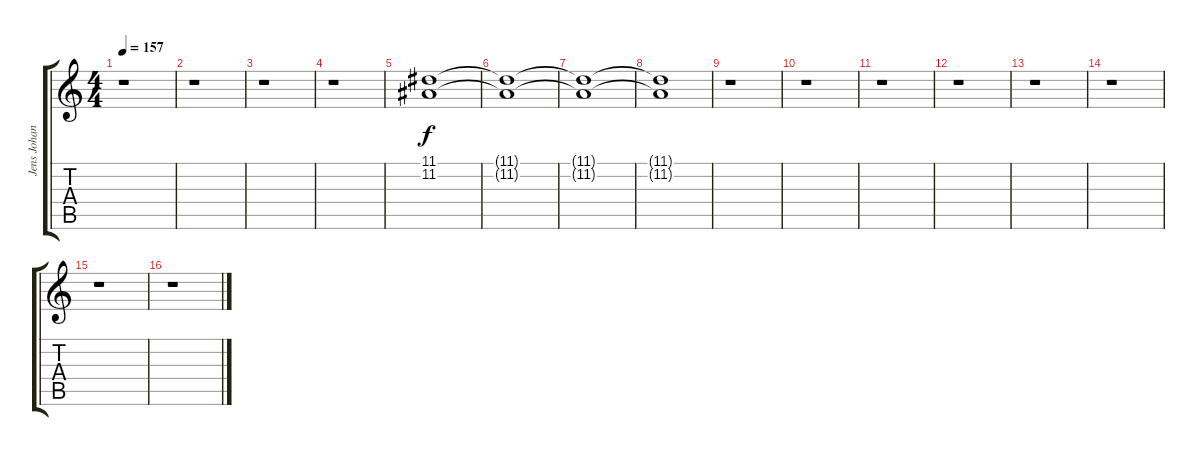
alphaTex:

\track ("Jens Johansson" "Jens Johan") {instrument pad1newage}
\staff {score tabs}
\tuning (E4 B3 G3 D3 A2 E2) {hide}
\ts (4 4)
\tempo 157
\clef g2
\ks c
r.1{dy f} |
r.1 |
r.1 |
r.1 |
(11.1 11.2).1 |
(11.1{t} 11.2{t}).1 |
(11.1{t} 11.2{t}).1 |
(11.1{t} 11.2{t}).1 |
r.1 |
r.1 |
r.1 |
r.1 |
r.1 |
r.1 |
r.1 |
r.1
